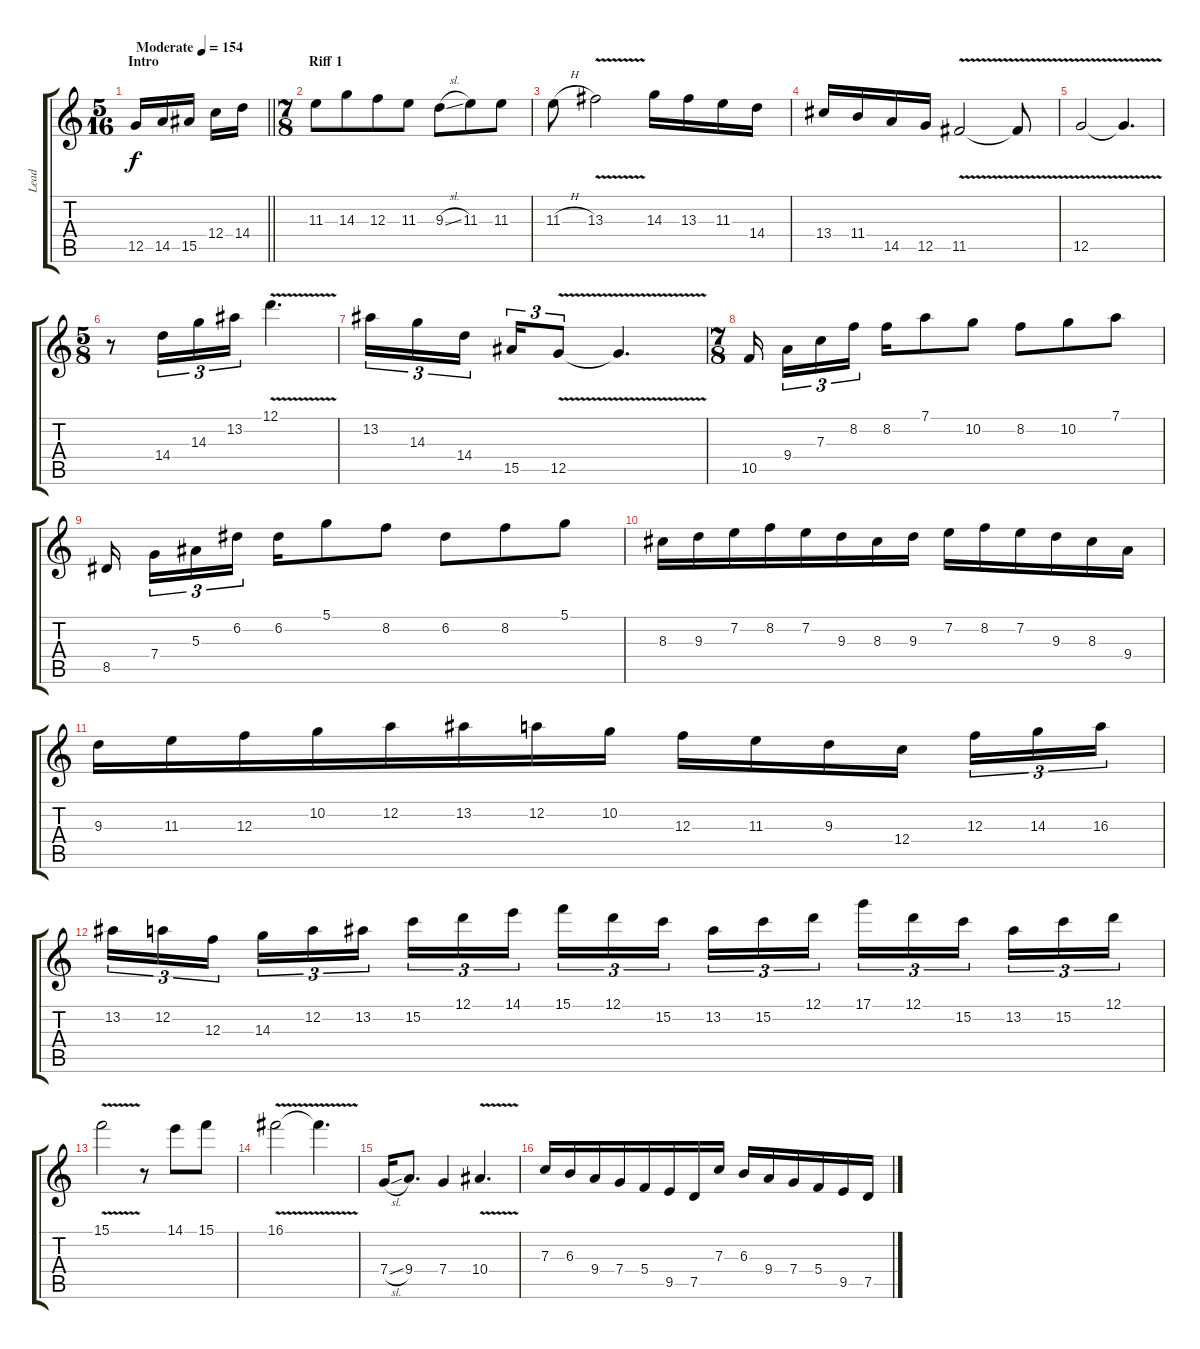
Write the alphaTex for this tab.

\track ("Lead" "Lead") {instrument distortionguitar}
\staff {score tabs}
\tuning (D4 A3 F3 C3 G2 C2) {hide}
\ts (5 16)
\section ("" "Intro")
\tempo (154 "Moderate")
\clef g2
\barLineRight lightlight
\ks c
12.5.16{dy f instrument distortionguitar} 14.5.16 15.5.16 12.4.16 14.4.16 |
\ts (7 8)
\section ("" "Riff 1")
11.3.8 14.3.8 12.3.8 11.3.8 9.3{sl}.8 11.3.8 11.3.8 |
11.3{h}.8 13.3{v}.2 14.3.16 13.3.16 11.3.16 14.4.16 |
13.4.16 11.4.16 14.5.16 12.5.16 11.5{v}.2 11.5{t}.8 |
12.5{v}.2 12.5{t}.4{d} |
\ts (5 8)
r.8 14.4.16{tu (3 2)} 14.3.16{tu (3 2)} 13.2.16{tu (3 2)} 12.1{v}.4{d} |
13.2.16{tu (3 2)} 14.3.16{tu (3 2)} 14.4.16{tu (3 2)} 15.5.16{tu (3 2)} 12.5{v}.8{tu (3 2)} 12.5{t}.4{d} |
\ts (7 8)
10.5.16{beam splitsecondary} 9.4.16{tu (3 2)} 7.3.16{tu (3 2)} 8.2.16{tu (3 2)} 8.2.16 7.1.8 10.2.8 8.2.8 10.2.8 7.1.8 |
8.5.16{beam splitsecondary} 7.4.16{tu (3 2)} 5.3.16{tu (3 2)} 6.2.16{tu (3 2)} 6.2.16 5.1.8 8.2.8 6.2.8 8.2.8 5.1.8 |
8.3.16 9.3.16 7.2.16 8.2.16 7.2.16 9.3.16 8.3.16 9.3.16 7.2.16 8.2.16 7.2.16 9.3.16 8.3.16 9.4.16 |
9.3.16 11.3.16 12.3.16 10.2.16 12.2.16 13.2.16 12.2.16 10.2.16 12.3.16 11.3.16 9.3.16 12.4.16 12.3.16{tu (3 2)} 14.3.16{tu (3 2)} 16.3.16{tu (3 2)} |
13.2.16{tu (3 2)} 12.2.16{tu (3 2)} 12.3.16{tu (3 2)} 14.3.16{tu (3 2)} 12.2.16{tu (3 2)} 13.2.16{tu (3 2)} 15.2.16{tu (3 2)} 12.1.16{tu (3 2)} 14.1.16{tu (3 2)} 15.1.16{tu (3 2)} 12.1.16{tu (3 2)} 15.2.16{tu (3 2)} 13.2.16{tu (3 2)} 15.2.16{tu (3 2)} 12.1.16{tu (3 2)} 17.1.16{tu (3 2)} 12.1.16{tu (3 2)} 15.2.16{tu (3 2)} 13.2.16{tu (3 2)} 15.2.16{tu (3 2)} 12.1.16{tu (3 2)} |
15.1{v}.2 r.8 14.1.8 15.1.8 |
16.1{v}.2 16.1{t}.4{d} |
7.4{sl}.16 9.4.8{d} 7.4.4 10.4{v}.4{d} |
7.3.16 6.3.16 9.4.16 7.4.16 5.4.16 9.5.16 7.5.16 7.3.16 6.3.16 9.4.16 7.4.16 5.4.16 9.5.16 7.5.16
